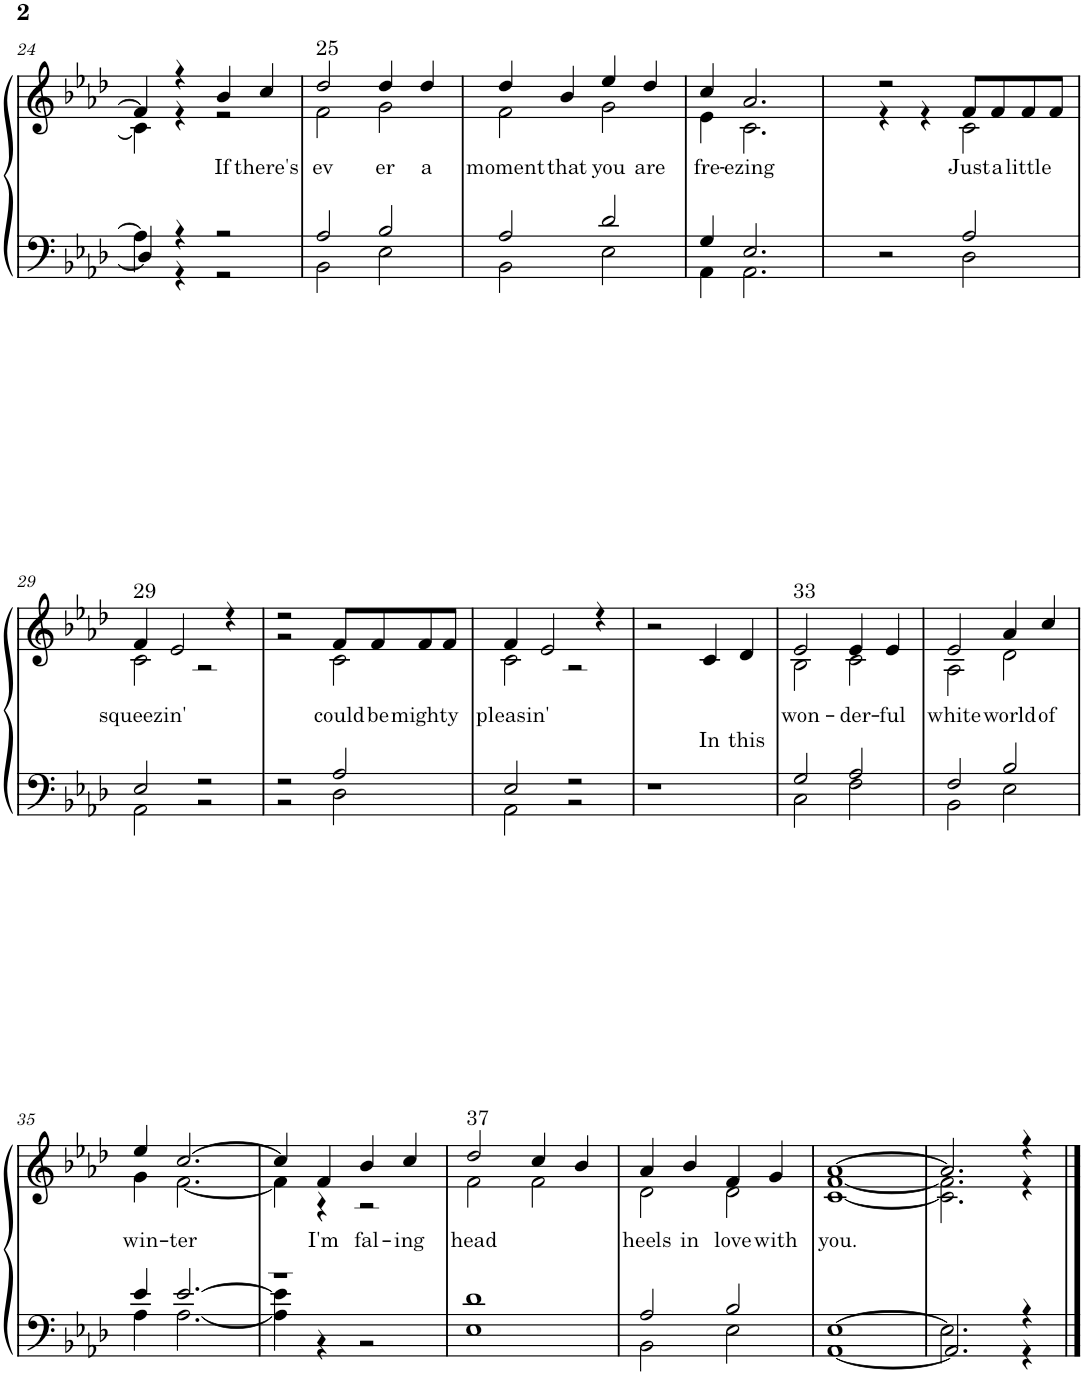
**kern	**kern	**text	**text
*part1	*part1	*part1	*part1
*staff2	*staff1	*staff1	*staff1
*I"Piano	*	*	*
*I'Pno.	*	*	*
!!LO:PB:g=z
*clefF4	*clefG2	*	*
*k[b-e-a-d-]	*k[b-e-a-d-]	*	*
*M4/4	*M4/4	*	*
=24	=24	=24	=24
*^	*^	*	*
4D-/]	4A-\]	4f/]	4c\]	.	.
4r	4r	4r	4r	.	.
!	!	!	!	!LO:LY:b	!
2r	2r	4b-/	2r	If	.
!	!	!	!	!LO:LY:b	!
.	.	4cc/	.	there's	.
=25	=25	=25	=25	=25	=25
!	!	!LO:TX:a:t=25	!	!	!
!	!	!	!	!LO:LY:b	!
2A-/	2BB-\	2dd-/	2f\	ev-	.
!	!	!	!	!LO:LY:b	!
2B-/	2E-\	4dd-/	2g\	er	.
!	!	!	!	!LO:LY:b	!
.	.	4dd-/	.	a	.
=26	=26	=26	=26	=26	=26
!	!	!	!	!LO:LY:b	!
2A-/	2BB-\	4dd-/	2f\	moment	.
!	!	!	!	!LO:LY:b	!
.	.	4b-/	.	that	.
!	!	!	!	!LO:LY:b	!
2d-/	2E-\	4ee-/	2g\	you	.
!	!	!	!	!LO:LY:b	!
.	.	4dd-/	.	are	.
=27	=27	=27	=27	=27	=27
!	!	!	!	!LO:LY:b	!
4G/	4AA-\	4cc/	4e-\	fre-	.
!	!	!	!	!LO:LY:b	!
2.E-/	2.AA-\	2.a-/	2.c\	-ezing	.
=28	=28	=28	=28	=28	=28
2r	2ryy	2r	4r	.	.
.	.	.	4r	.	.
!	!	!	!	!LO:LY:b	!
2A-/	2D-\	8f/L	2c\	Just	.
!	!	!	!	!LO:LY:b	!
.	.	8f/	.	a	.
!	!	!	!	!LO:LY:b	!
.	.	8f/	.	little	.
.	.	8f/J	.	.	.
!!LO:LB:g=z	!!
=29	=29	=29	=29	=29	=29
!	!	!LO:TX:a:t=29	!	!	!
!	!	!	!	!LO:LY:b	!
2E-/	2AA-\	4f/	2c\	squeezin'	.
.	.	2e-/	.	.	.
2r	2r	.	2r	.	.
.	.	4r	.	.	.
=30	=30	=30	=30	=30	=30
2r	2r	2r	2r	.	.
!	!	!	!	!LO:LY:b	!
2A-/	2D-\	8f/L	2c\	could	.
!	!	!	!	!LO:LY:b	!
.	.	8f/	.	be	.
!	!	!	!	!LO:LY:b	!
.	.	8f/	.	mighty	.
.	.	8f/J	.	.	.
=31	=31	=31	=31	=31	=31
!	!	!	!	!LO:LY:b	!
2E-/	2AA-\	4f/	2c\	pleasin'	.
.	.	2e-/	.	.	.
2r	2r	.	2r	.	.
.	.	4r	.	.	.
*v	*v	*	*	*	*
*	*v	*v	*	*
=32	=32	=32	=32
1r	2r	.	.
!	!	!	!LO:LY:b
.	4c/	.	In
!	!	!	!LO:LY:b
.	4d-/	.	this
=33	=33	=33	=33
*^	*	*	*
!	!	!LO:TX:a:t=33	!	!
!	!	!	!LO:LY:b	!
*	*	*^	*	*
2G/	2C\	2e-/	2B-\	won-	.
!	!	!	!	!LO:LY:b	!
2A-/	2F\	4e-/	2c\	-der-	.
!	!	!	!	!LO:LY:b	!
.	.	4e-/	.	-ful	.
=34	=34	=34	=34	=34	=34
!	!	!	!	!LO:LY:b	!
2F/	2BB-\	2e-/	2A-\	white	.
!	!	!	!	!LO:LY:b	!
2B-/	2E-\	4a-/	2d-\	world	.
!	!	!	!	!LO:LY:b	!
.	.	4cc/	.	of	.
!!LO:LB:g=z	!!
=35	=35	=35	=35	=35	=35
!	!	!	!	!LO:LY:b	!
4e-/	4A-\	4ee-/	4g\	win-	.
!	!	!	!	!LO:LY:b	!
[2.e-/	[2.A-\	[2.cc/	[2.f\	-ter	.
=36	=36	=36	=36	=36	=36
1r	4A-\] 4e-\]	4cc/]	4f\]	.	.
!	!	!	!	!LO:LY:b	!
.	4r	4f/	4r	I'm	.
!	!	!	!	!LO:LY:b	!
.	2r	4b-/	2r	fal-	.
!	!	!	!	!LO:LY:b	!
.	.	4cc/	.	-ing	.
=37	=37	=37	=37	=37	=37
!	!	!LO:TX:a:t=37	!	!	!
!	!	!	!	!LO:LY:b	!
1d-	1E-	2dd-/	2f\	head	.
.	.	4cc/	2f\	.	.
.	.	4b-/	.	.	.
=38	=38	=38	=38	=38	=38
!	!	!	!	!LO:LY:b	!
2A-/	2BB-\	4a-/	2d-\	heels	.
!	!	!	!	!LO:LY:b	!
.	.	4b-/	.	in	.
!	!	!	!	!LO:LY:b	!
2B-/	2E-\	4f/	2d-\	love	.
!	!	!	!	!LO:LY:b	!
.	.	4g/	.	with	.
=39	=39	=39	=39	=39	=39
!	!	!	!	!LO:LY:b	!
[1E-	[1AA-	[1a-	[1c [1f	you.	.
=40	=40	=40	=40	=40	=40
2.AA-/]	2.E-\]	2.a-/]	2.c\] 2.f\]	.	.
4r	4r	4r	4r	.	.
*v	*v	*	*	*	*
*	*v	*v	*	*
==	==	==	==
*-	*-	*-	*-
